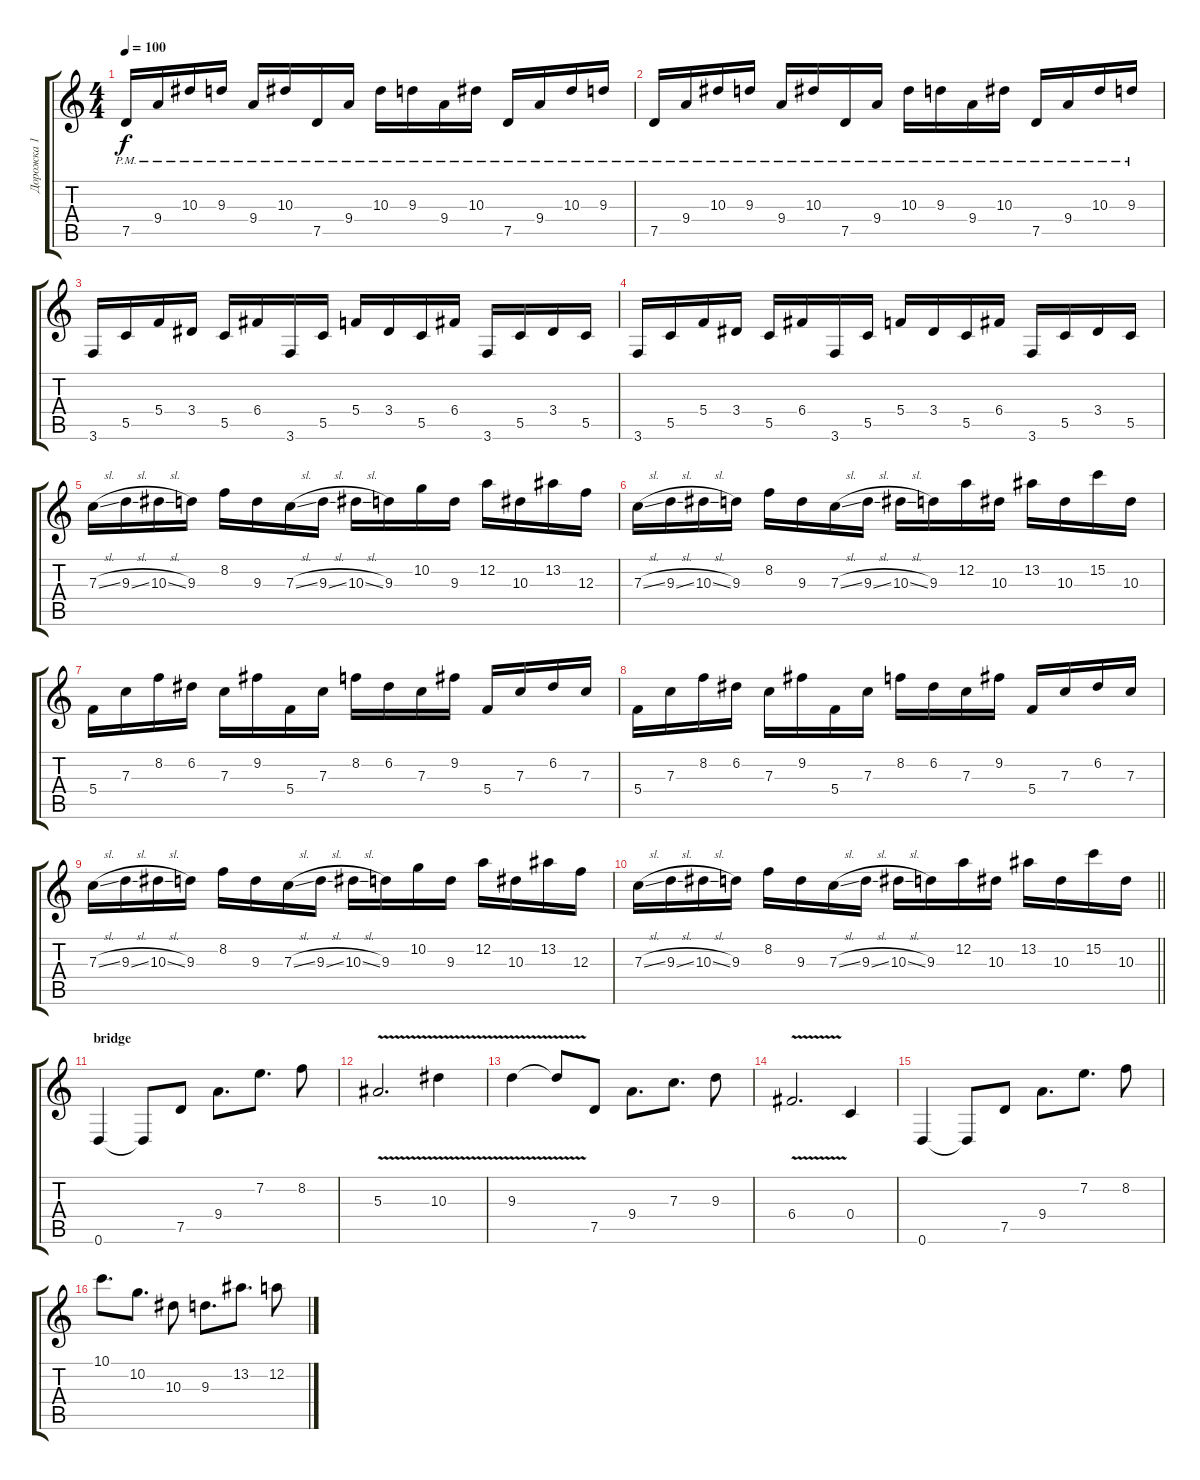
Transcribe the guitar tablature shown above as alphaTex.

\track ("Дорожка 1" "Дорожка 1") {instrument overdrivenguitar}
\staff {score tabs}
\tuning (D4 A3 F3 C3 G2 D2) {hide}
\ts (4 4)
\tempo 100
\clef g2
\ks c
7.5{pm}.16{dy f} 9.4{pm}.16 10.3{pm}.16 9.3{pm}.16 9.4{pm}.16 10.3{pm}.16 7.5{pm}.16 9.4{pm}.16 10.3{pm}.16 9.3{pm}.16 9.4{pm}.16 10.3{pm}.16 7.5{pm}.16 9.4{pm}.16 10.3{pm}.16 9.3{pm}.16 |
7.5{pm}.16 9.4{pm}.16 10.3{pm}.16 9.3{pm}.16 9.4{pm}.16 10.3{pm}.16 7.5{pm}.16 9.4{pm}.16 10.3{pm}.16 9.3{pm}.16 9.4{pm}.16 10.3{pm}.16 7.5{pm}.16 9.4{pm}.16 10.3{pm}.16 9.3{pm}.16 |
3.6.16 5.5.16 5.4.16 3.4.16 5.5.16 6.4.16 3.6.16 5.5.16 5.4.16 3.4.16 5.5.16 6.4.16 3.6.16 5.5.16 3.4.16 5.5.16 |
3.6.16 5.5.16 5.4.16 3.4.16 5.5.16 6.4.16 3.6.16 5.5.16 5.4.16 3.4.16 5.5.16 6.4.16 3.6.16 5.5.16 3.4.16 5.5.16 |
7.3{sl}.16 9.3{sl}.16 10.3{sl}.16 9.3.16 8.2.16 9.3.16 7.3{sl}.16 9.3{sl}.16 10.3{sl}.16 9.3.16 10.2.16 9.3.16 12.2.16 10.3.16 13.2.16 12.3.16 |
7.3{sl}.16 9.3{sl}.16 10.3{sl}.16 9.3.16 8.2.16 9.3.16 7.3{sl}.16 9.3{sl}.16 10.3{sl}.16 9.3.16 12.2.16 10.3.16 13.2.16 10.3.16 15.2.16 10.3.16 |
5.4.16 7.3.16 8.2.16 6.2.16 7.3.16 9.2.16 5.4.16 7.3.16 8.2.16 6.2.16 7.3.16 9.2.16 5.4.16 7.3.16 6.2.16 7.3.16 |
5.4.16 7.3.16 8.2.16 6.2.16 7.3.16 9.2.16 5.4.16 7.3.16 8.2.16 6.2.16 7.3.16 9.2.16 5.4.16 7.3.16 6.2.16 7.3.16 |
7.3{sl}.16 9.3{sl}.16 10.3{sl}.16 9.3.16 8.2.16 9.3.16 7.3{sl}.16 9.3{sl}.16 10.3{sl}.16 9.3.16 10.2.16 9.3.16 12.2.16 10.3.16 13.2.16 12.3.16 |
\barLineRight lightlight
7.3{sl}.16 9.3{sl}.16 10.3{sl}.16 9.3.16 8.2.16 9.3.16 7.3{sl}.16 9.3{sl}.16 10.3{sl}.16 9.3.16 12.2.16 10.3.16 13.2.16 10.3.16 15.2.16 10.3.16 |
\section ("" "bridge")
0.6.4 0.6{t}.8 7.5.8 9.4.8{d} 7.2.8{d} 8.2.8 |
5.3{v}.2{d} 10.3{v}.4 |
9.3{v}.4 9.3{t}.8 7.5.8 9.4.8{d} 7.3.8{d} 9.3.8 |
6.4{v}.2{d} 0.4.4 |
0.6.4 0.6{t}.8 7.5.8 9.4.8{d} 7.2.8{d} 8.2.8 |
10.1.8{d} 10.2.8{d} 10.3.8 9.3.8{d} 13.2.8{d} 12.2.8
